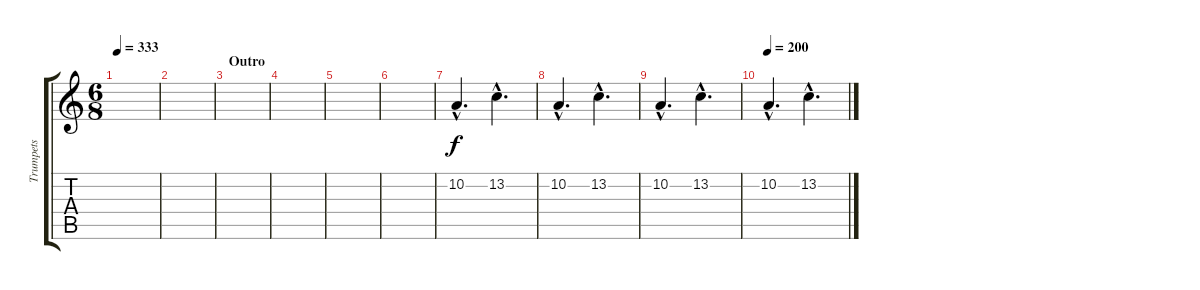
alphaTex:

\track ("Trumpets" "Trumpets") {instrument trumpet}
\staff {score tabs}
\tuning (E4 B3 G3 D3 A2 E2) {hide}
\ts (6 8)
\tempo 333
\clef g2
\ks c
|
|
\section ("" "Outro")
|
|
|
|
10.2{hac}.4{d} 13.2{hac}.4{d} |
10.2{hac}.4{d} 13.2{hac}.4{d} |
10.2{hac}.4{d} 13.2{hac}.4{d} |
\tempo 200
10.2{hac}.4{d} 13.2{hac}.4{d}
